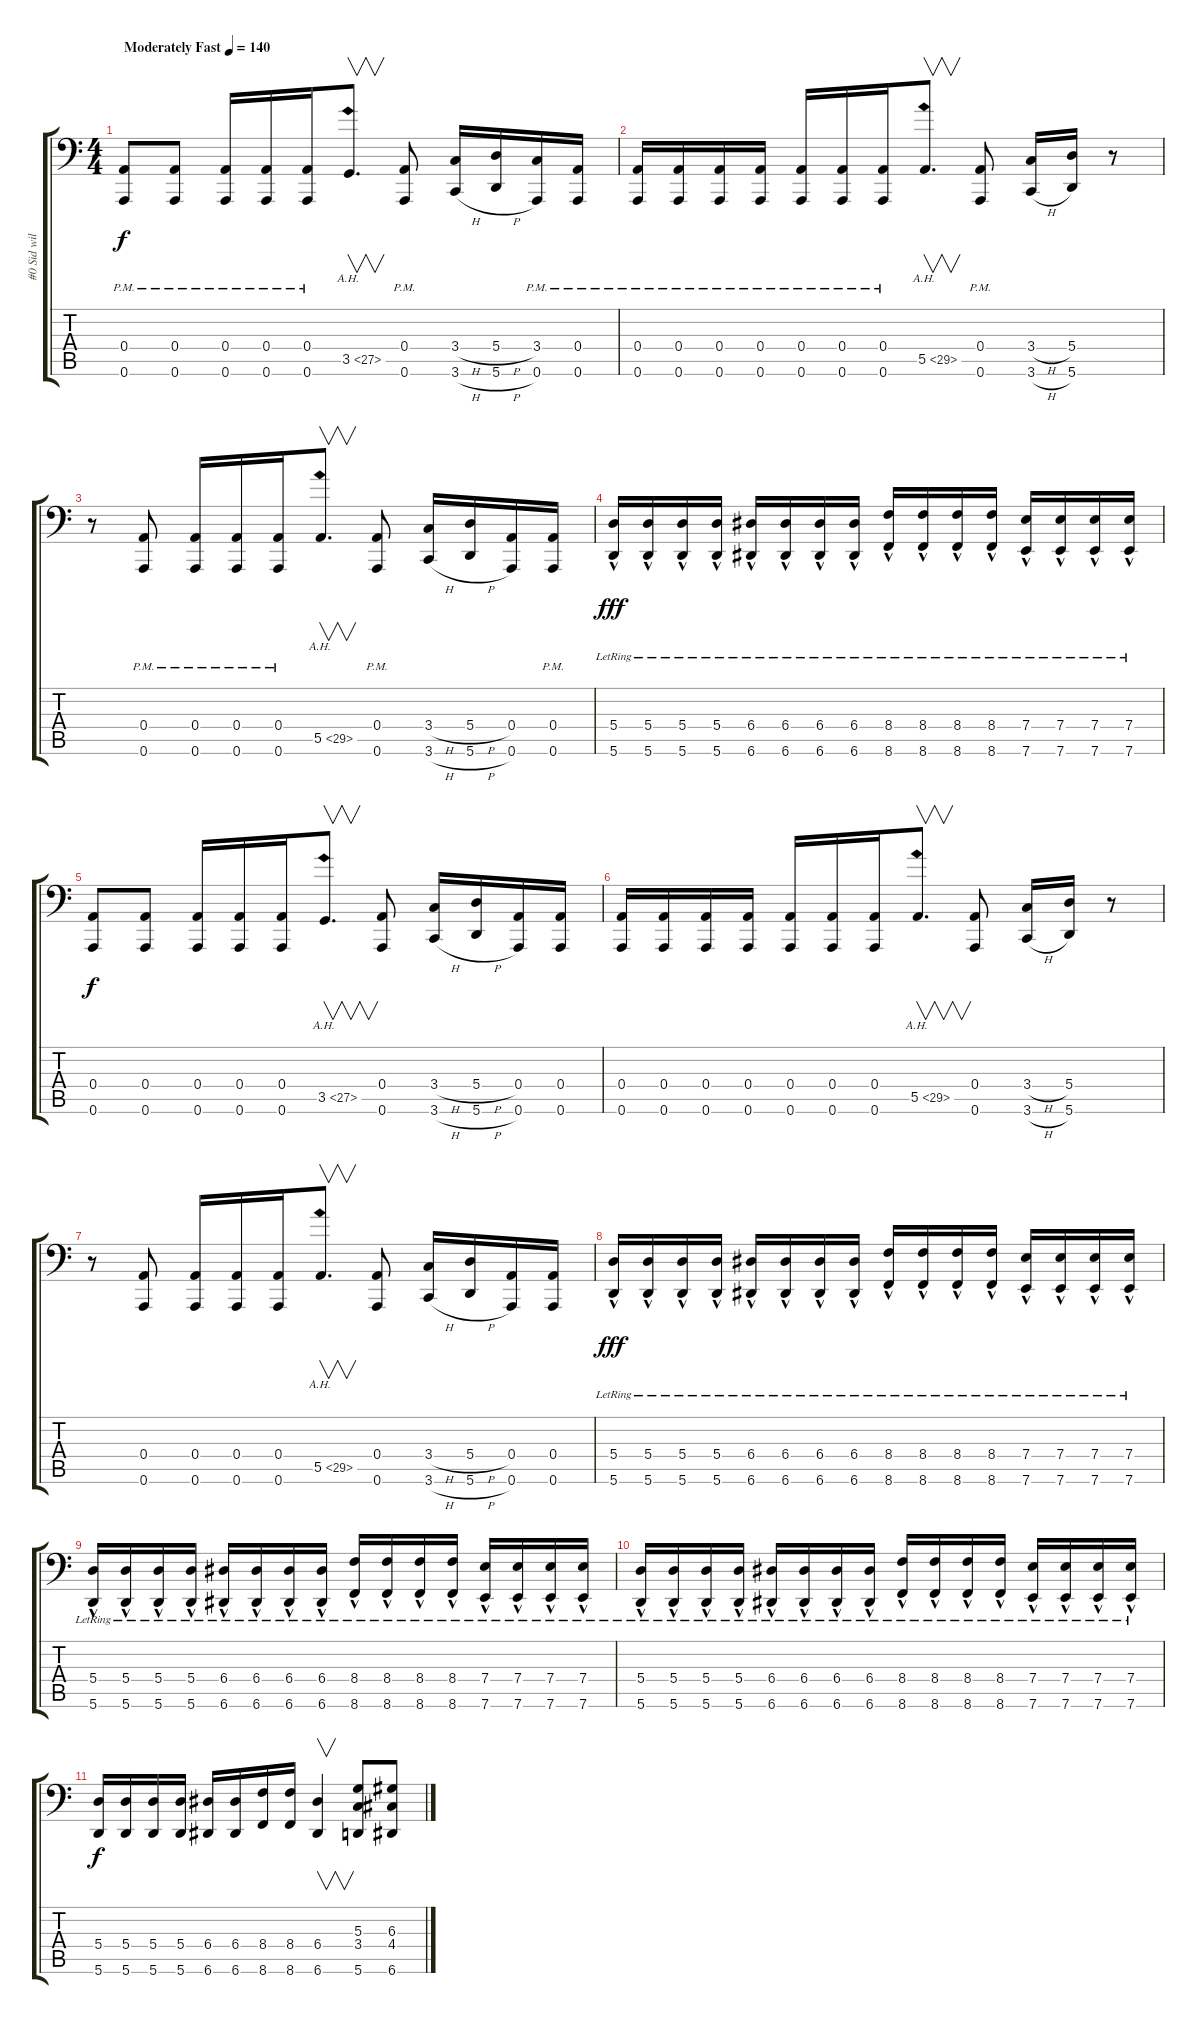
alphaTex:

\track ("#0 Sid wilson" "#0 Sid wil") {solo instrument koto}
\staff {score tabs}
\tuning (B3 Gb3 D3 A2 E2 A1) {hide}
\ts (4 4)
\tempo (140 "Moderately Fast")
\clef f4
\ks c
(0.4 0.6{pm}).8{dy f instrument koto} (0.4 0.6{pm}).8 (0.4 0.6{pm}).16 (0.4 0.6{pm}).16 (0.4 0.6{pm}).16 3.5{ah 24}.8{v d} (0.4 0.6{pm}).8 (3.4{h} 3.6{h}).16 (5.4{h} 5.6{h}).16 (3.4 0.6{pm}).16 (0.4 0.6{pm}).16 |
(0.4 0.6{pm}).16 (0.4 0.6{pm}).16 (0.4 0.6{pm}).16 (0.4 0.6{pm}).16 (0.4 0.6{pm}).16 (0.4 0.6{pm}).16 (0.4 0.6{pm}).16 5.5{ah 24}.8{v d} (0.4 0.6{pm}).8 (3.4{h} 3.6{h}).16 (5.4 5.6).16 r.8 |
r.8 (0.4 0.6{pm}).8 (0.4 0.6{pm}).16 (0.4 0.6{pm}).16 (0.4 0.6{pm}).16 5.5{ah 24}.8{v d} (0.4 0.6{pm}).8 (3.4{h} 3.6{h}).16 (5.4{h} 5.6{h}).16 (0.4 0.6).16 (0.4 0.6{pm}).16 |
(5.4 5.6{hac lr}).16{dy fff} (5.4 5.6{hac lr}).16 (5.4 5.6{hac lr}).16 (5.4 5.6{hac lr}).16 (6.4 6.6{hac lr}).16 (6.4 6.6{hac lr}).16 (6.4 6.6{hac lr}).16 (6.4 6.6{hac lr}).16 (8.4 8.6{hac lr}).16 (8.4 8.6{hac lr}).16 (8.4 8.6{hac lr}).16 (8.4 8.6{hac lr}).16 (7.4 7.6{hac lr}).16 (7.4 7.6{hac lr}).16 (7.4 7.6{hac lr}).16 (7.4 7.6{hac lr}).16 |
(0.4 0.6).8{dy f} (0.4 0.6).8 (0.4 0.6).16 (0.4 0.6).16 (0.4 0.6).16 3.5{ah 24}.8{v d} (0.4 0.6).8 (3.4{h} 3.6{h}).16 (5.4{h} 5.6{h}).16 (0.4 0.6).16 (0.4 0.6).16 |
(0.4 0.6).16 (0.4 0.6).16 (0.4 0.6).16 (0.4 0.6).16 (0.4 0.6).16 (0.4 0.6).16 (0.4 0.6).16 5.5{ah 24}.8{v d} (0.4 0.6).8 (3.4{h} 3.6{h}).16 (5.4 5.6).16 r.8 |
r.8 (0.4 0.6).8 (0.4 0.6).16 (0.4 0.6).16 (0.4 0.6).16 5.5{ah 24}.8{v d} (0.4 0.6).8 (3.4{h} 3.6{h}).16 (5.4{h} 5.6{h}).16 (0.4 0.6).16 (0.4 0.6).16 |
(5.4 5.6{hac lr}).16{dy fff} (5.4 5.6{hac lr}).16 (5.4 5.6{hac lr}).16 (5.4 5.6{hac lr}).16 (6.4 6.6{hac lr}).16 (6.4 6.6{hac lr}).16 (6.4 6.6{hac lr}).16 (6.4 6.6{hac lr}).16 (8.4 8.6{hac lr}).16 (8.4 8.6{hac lr}).16 (8.4 8.6{hac lr}).16 (8.4 8.6{hac lr}).16 (7.4 7.6{hac lr}).16 (7.4 7.6{hac lr}).16 (7.4 7.6{hac lr}).16 (7.4 7.6{hac lr}).16 |
(5.4 5.6{hac lr}).16 (5.4 5.6{hac lr}).16 (5.4 5.6{hac lr}).16 (5.4 5.6{hac lr}).16 (6.4 6.6{hac lr}).16 (6.4 6.6{hac lr}).16 (6.4 6.6{hac lr}).16 (6.4 6.6{hac lr}).16 (8.4 8.6{hac lr}).16 (8.4 8.6{hac lr}).16 (8.4 8.6{hac lr}).16 (8.4 8.6{hac lr}).16 (7.4 7.6{hac lr}).16 (7.4 7.6{hac lr}).16 (7.4 7.6{hac lr}).16 (7.4 7.6{hac lr}).16 |
(5.4 5.6{hac lr}).16 (5.4 5.6{hac lr}).16 (5.4 5.6{hac lr}).16 (5.4 5.6{hac lr}).16 (6.4 6.6{hac lr}).16 (6.4 6.6{hac lr}).16 (6.4 6.6{hac lr}).16 (6.4 6.6{hac lr}).16 (8.4 8.6{hac lr}).16 (8.4 8.6{hac lr}).16 (8.4 8.6{hac lr}).16 (8.4 8.6{hac lr}).16 (7.4 7.6{hac lr}).16 (7.4 7.6{hac lr}).16 (7.4 7.6{hac lr}).16 (7.4 7.6{hac lr}).16 |
(5.4 5.6).16{dy f} (5.4 5.6).16 (5.4 5.6).16 (5.4 5.6).16 (6.4 6.6).16 (6.4 6.6).16 (8.4 8.6).16 (8.4 8.6).16 (6.4 6.6).4{v} (5.3 3.4 5.6).8 (6.3 4.4 6.6).8
